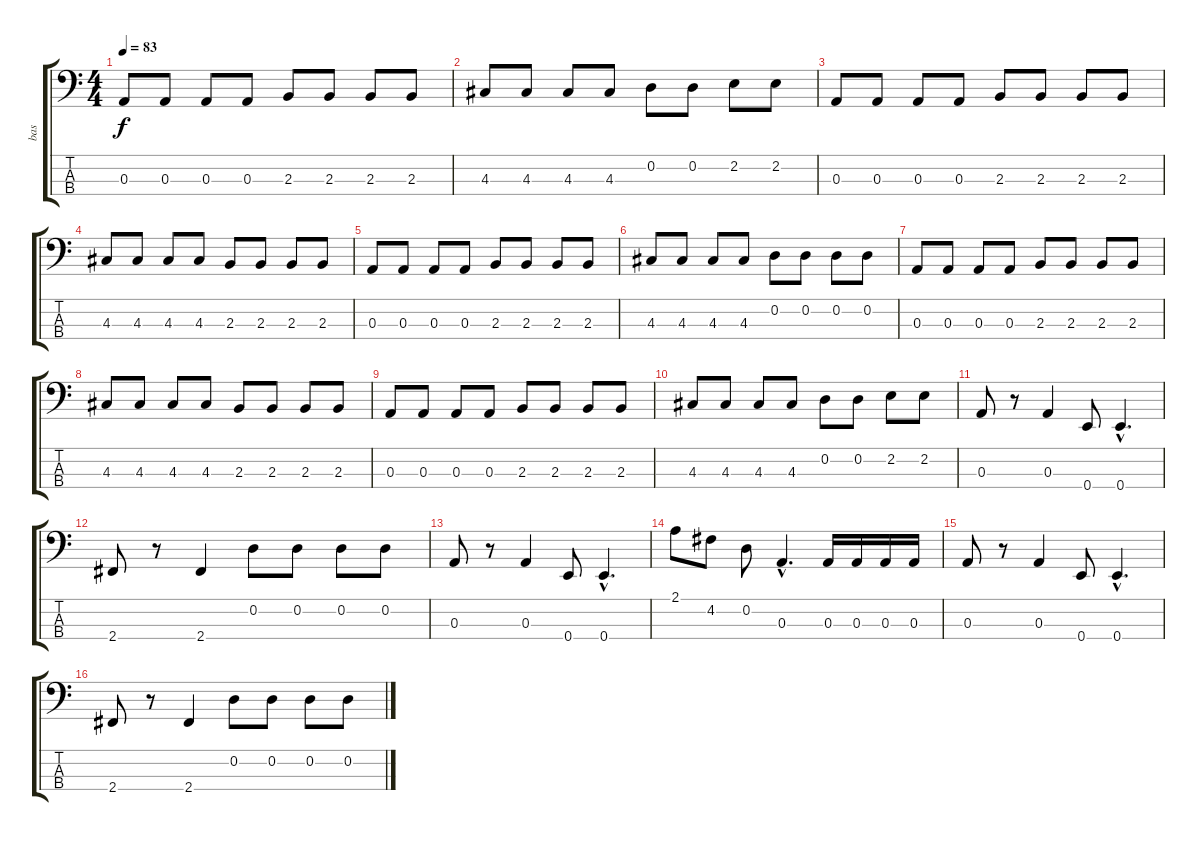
\track ("bas" "bas") {instrument electricbasspick}
\staff {score tabs}
\tuning (G2 D2 A1 E1) {hide}
\ts (4 4)
\tempo 83
\clef f4
\ks c
0.3.8{dy f} 0.3.8 0.3.8 0.3.8 2.3.8 2.3.8 2.3.8 2.3.8 |
4.3.8 4.3.8 4.3.8 4.3.8 0.2.8 0.2.8 2.2.8 2.2.8 |
0.3.8 0.3.8 0.3.8 0.3.8 2.3.8 2.3.8 2.3.8 2.3.8 |
4.3.8 4.3.8 4.3.8 4.3.8 2.3.8 2.3.8 2.3.8 2.3.8 |
0.3.8 0.3.8 0.3.8 0.3.8 2.3.8 2.3.8 2.3.8 2.3.8 |
4.3.8 4.3.8 4.3.8 4.3.8 0.2.8 0.2.8 0.2.8 0.2.8 |
0.3.8 0.3.8 0.3.8 0.3.8 2.3.8 2.3.8 2.3.8 2.3.8 |
4.3.8 4.3.8 4.3.8 4.3.8 2.3.8 2.3.8 2.3.8 2.3.8 |
0.3.8 0.3.8 0.3.8 0.3.8 2.3.8 2.3.8 2.3.8 2.3.8 |
4.3.8 4.3.8 4.3.8 4.3.8 0.2.8 0.2.8 2.2.8 2.2.8 |
0.3.8 r.8 0.3.4 0.4.8 0.4{hac}.4{d} |
2.4.8 r.8 2.4.4 0.2.8 0.2.8 0.2.8 0.2.8 |
0.3.8 r.8 0.3.4 0.4.8 0.4{hac}.4{d} |
2.1.8 4.2.8 0.2.8 0.3{hac}.4{d} 0.3.16 0.3.16 0.3.16 0.3.16 |
0.3.8 r.8 0.3.4 0.4.8 0.4{hac}.4{d} |
2.4.8 r.8 2.4.4 0.2.8 0.2.8 0.2.8 0.2.8
